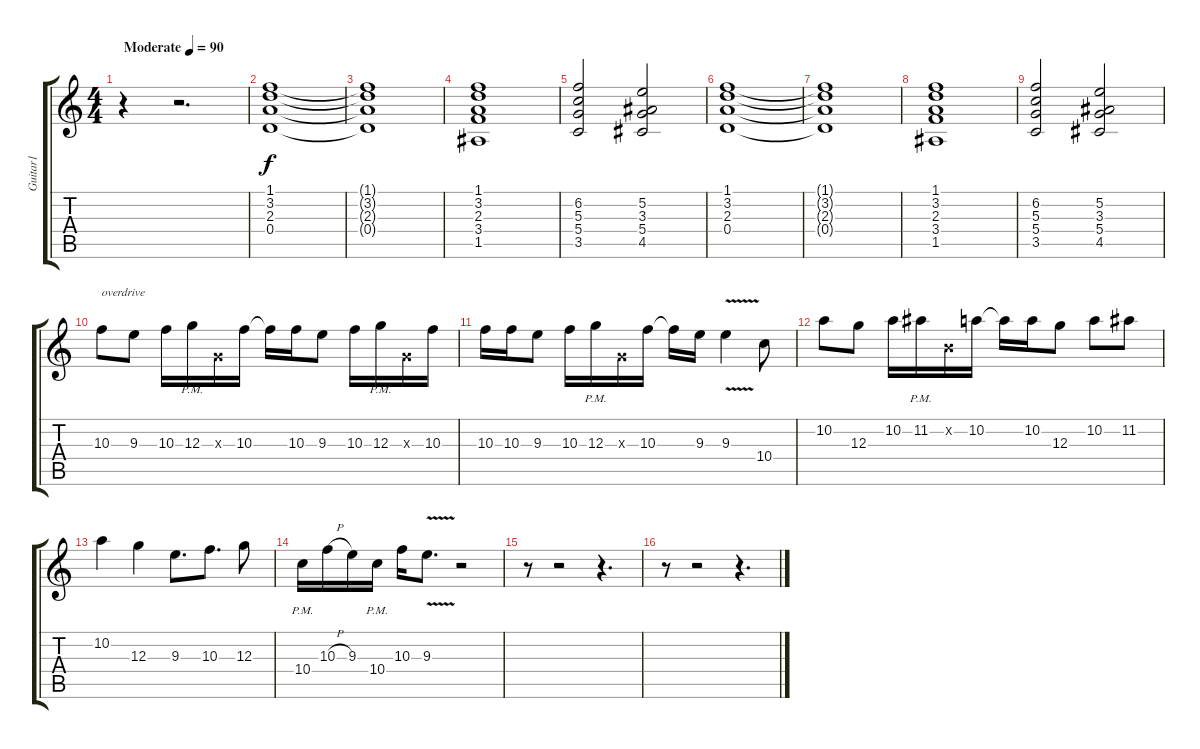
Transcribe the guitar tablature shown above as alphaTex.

\track ("Guitar1" "Guitar1") {instrument distortionguitar}
\staff {score tabs}
\tuning (E4 B3 G3 D3 A2 E2) {hide}
\ts (4 4)
\tempo (90 "Moderate")
\clef g2
\ks c
r.4{dy f instrument distortionguitar} r.2{d} |
(1.1 3.2 2.3 0.4).1 |
(1.1{t} 3.2{t} 2.3{t} 0.4{t}).1 |
(1.1 3.2 2.3 3.4 1.5).1 |
(6.2 5.3 5.4 3.5).2 (5.2 3.3 5.4 4.5).2 |
(1.1 3.2 2.3 0.4).1 |
(1.1{t} 3.2{t} 2.3{t} 0.4{t}).1 |
(1.1 3.2 2.3 3.4 1.5).1 |
(6.2 5.3 5.4 3.5).2 (5.2 3.3 5.4 4.5).2 |
10.3.8{txt "overdrive"} 9.3.8 10.3.16 12.3{pm}.16 0.3{x}.16 10.3.16 10.3{t}.16 10.3.16 9.3.8 10.3.16 12.3{pm}.16 0.3{x}.16 10.3.16 |
10.3.16 10.3.16 9.3.8 10.3.16 12.3{pm}.16 0.3{x}.16 10.3.16 10.3{t}.16 9.3.16 9.3{v}.4 10.4.8 |
10.2.8 12.3.8 10.2.16 11.2{pm}.16 0.2{x}.16 10.2.16 10.2{t}.16 10.2.16 12.3.8 10.2.8 11.2.8 |
10.2.4 12.3.4 9.3.8{d} 10.3.8{d} 12.3.8 |
10.4{pm}.16 10.3{h}.16 9.3.16 10.4{pm}.16 10.3.16 9.3{v}.8{d} r.2 |
r.8 r.2 r.4{d} |
r.8 r.2 r.4{d}
